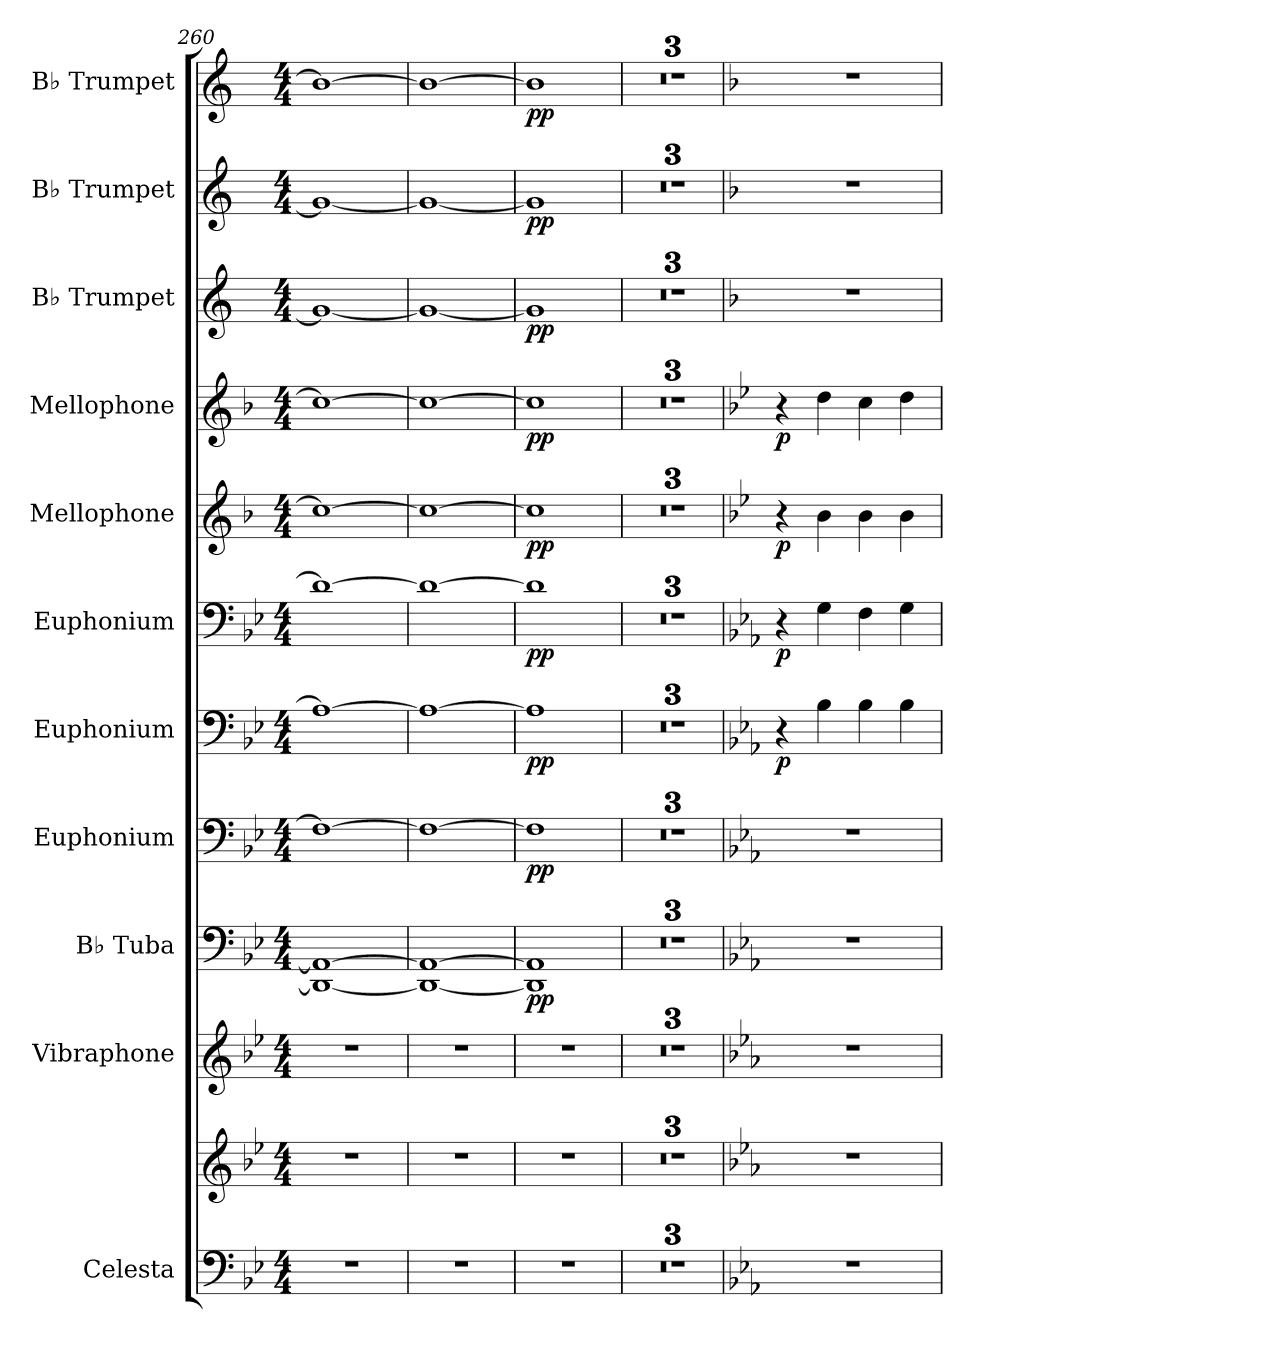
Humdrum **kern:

**kern	**kern	**kern	**kern	**dynam	**kern	**dynam	**kern	**dynam	**kern	**dynam	**kern	**dynam	**kern	**dynam	**kern	**dynam	**kern	**dynam	**kern	**dynam
*part11	*part11	*part10	*part9	*part9	*part8	*part8	*part7	*part7	*part6	*part6	*part5	*part5	*part4	*part4	*part3	*part3	*part2	*part2	*part1	*part1
*staff12	*staff11	*staff10	*staff9	*staff9	*staff8	*staff8	*staff7	*staff7	*staff6	*staff6	*staff5	*staff5	*staff4	*staff4	*staff3	*staff3	*staff2	*staff2	*staff1	*staff1
*I"Celesta	*	*I"Vibraphone	*I"B♭ Tuba	*	*I"Euphonium	*	*I"Euphonium	*	*I"Euphonium	*	*I"Mellophone	*	*I"Mellophone	*	*I"B♭ Trumpet	*	*I"B♭ Trumpet	*	*I"B♭ Trumpet	*
*I'Cel.	*	*I'Vib.	*I'B♭ Tu.	*	*I'Euph.	*	*I'Euph.	*	*I'Euph.	*	*I'Mph.	*	*I'Mph.	*	*I'B♭ Tpt.	*	*I'B♭ Tpt.	*	*I'B♭ Tpt.	*
*clefF4	*clefG2	*clefG2	*clefF4	*	*clefF4	*	*clefF4	*	*clefF4	*	*clefG2	*	*clefG2	*	*clefG2	*	*clefG2	*	*clefG2	*
*ITrd-7c-12	*ITrd-7c-12	*	*	*	*	*	*	*	*	*	*ITrd4c7	*	*ITrd4c7	*	*ITrd1c2	*	*ITrd1c2	*	*ITrd1c2	*
*k[b-e-]	*k[b-e-]	*k[b-e-]	*k[b-e-]	*	*k[b-e-]	*	*k[b-e-]	*	*k[b-e-]	*	*k[b-e-]	*	*k[b-e-]	*	*k[b-e-]	*	*k[b-e-]	*	*k[b-e-]	*
*M4/4	*M4/4	*M4/4	*M4/4	*	*M4/4	*	*M4/4	*	*M4/4	*	*M4/4	*	*M4/4	*	*M4/4	*	*M4/4	*	*M4/4	*
=260	=260	=260	=260	=260	=260	=260	=260	=260	=260	=260	=260	=260	=260	=260	=260	=260	=260	=260	=260	=260
1r	1r	1r	1DD-_ 1AA-_	.	1F_	.	1A-_	.	1d-_	.	1f_	.	1f_	.	1f_	.	1f_	.	1a-_	.
=261	=261	=261	=261	=261	=261	=261	=261	=261	=261	=261	=261	=261	=261	=261	=261	=261	=261	=261	=261	=261
1r	1r	1r	1DD-_ 1AA-_	.	1F_	.	1A-_	.	1d-_	.	1f_	.	1f_	.	1f_	.	1f_	.	1a-_	.
=262	=262	=262	=262	=262	=262	=262	=262	=262	=262	=262	=262	=262	=262	=262	=262	=262	=262	=262	=262	=262
!	!	!	!	!LO:DY:b	!	!LO:DY:b	!	!LO:DY:b	!	!LO:DY:b	!	!LO:DY:b	!	!LO:DY:b	!	!LO:DY:b	!	!LO:DY:b	!	!LO:DY:b
1r	1r	1r	1DD-] 1AA-]	pp	1F]	pp	1A-]	pp	1d-]	pp	1f]	pp	1f]	pp	1f]	pp	1f]	pp	1a-]	pp
=263	=263	=263	=263	=263	=263	=263	=263	=263	=263	=263	=263	=263	=263	=263	=263	=263	=263	=263	=263	=263
1r	1r	1r	1r	.	1r	.	1r	.	1r	.	1r	.	1r	.	1r	.	1r	.	1r	.
=264	=264	=264	=264	=264	=264	=264	=264	=264	=264	=264	=264	=264	=264	=264	=264	=264	=264	=264	=264	=264
1r	1r	1r	1r	.	1r	.	1r	.	1r	.	1r	.	1r	.	1r	.	1r	.	1r	.
=265	=265	=265	=265	=265	=265	=265	=265	=265	=265	=265	=265	=265	=265	=265	=265	=265	=265	=265	=265	=265
1r	1r	1r	1r	.	1r	.	1r	.	1r	.	1r	.	1r	.	1r	.	1r	.	1r	.
=266	=266	=266	=266	=266	=266	=266	=266	=266	=266	=266	=266	=266	=266	=266	=266	=266	=266	=266	=266	=266
*k[b-e-a-]	*k[b-e-a-]	*k[b-e-a-]	*k[b-e-a-]	*	*k[b-e-a-]	*	*k[b-e-a-]	*	*k[b-e-a-]	*	*k[b-e-a-]	*	*k[b-e-a-]	*	*k[b-e-a-]	*	*k[b-e-a-]	*	*k[b-e-a-]	*
*	*	*	*	*	*	*	*	*	*	*	*	*	*	*	*	*	*	*	*MM80	*
!	!	!	!	!	!	!	!	!LO:DY:b	!	!LO:DY:b	!	!LO:DY:b	!	!LO:DY:b	!	!	!	!	!	!
1r	1r	1r	1r	.	1r	.	4r	p	4r	p	4r	p	4r	p	1r	.	1r	.	1r	.
.	.	.	.	.	.	.	4B-\	.	4G\	.	4e-\	.	4g\	.	.	.	.	.	.	.
.	.	.	.	.	.	.	4B-\	.	4F\	.	4e-\	.	4f\	.	.	.	.	.	.	.
.	.	.	.	.	.	.	4B-\	.	4G\	.	4e-\	.	4g\	.	.	.	.	.	.	.
=	=	=	=	=	=	=	=	=	=	=	=	=	=	=	=	=	=	=	=	=
*-	*-	*-	*-	*-	*-	*-	*-	*-	*-	*-	*-	*-	*-	*-	*-	*-	*-	*-	*-	*-
